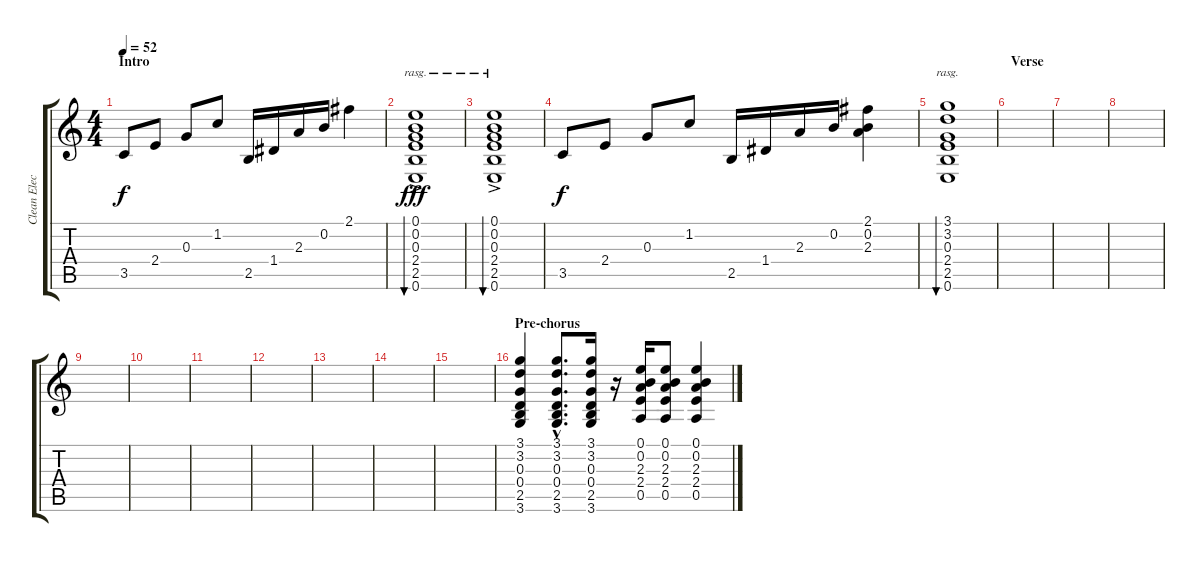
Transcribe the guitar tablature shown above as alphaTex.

\track ("Clean Electric" "Clean Elec") {instrument electricguitarjazz}
\staff {score tabs}
\tuning (E4 B3 G3 D3 A2 E2) {hide}
\ts (4 4)
\section ("" "Intro")
\tempo 52
\clef g2
\ks c
3.5.8{dy f instrument electricguitarjazz} 2.4.8 0.3.8 1.2.8 2.5.16 1.4.16 2.3.16 0.2.16 2.1.4 |
(0.1{ac} 0.2 0.3 2.4 2.5 0.6).1{bu 60 rasg ii dy fff} |
(0.1{ac} 0.2 0.3 2.4 2.5 0.6).1{bu 120 rasg ii} |
3.5.8{dy f} 2.4.8 0.3.8 1.2.8 2.5.16 1.4.16 2.3.16 0.2.16 (2.1 0.2 2.3).4 |
(3.1 3.2 0.3 2.4 2.5 0.6).1{bu 120 rasg ii} |
\section ("" "Verse")
|
|
|
|
|
|
|
|
|
|
\section ("" "Pre-chorus")
(3.1 3.2 0.3 0.4 2.5 3.6).4 (3.1{hac} 3.2{hac} 0.3{hac} 0.4{hac} 2.5{hac} 3.6{hac}).8{d} (3.1 3.2 0.3 0.4 2.5 3.6).16 r.16 (0.1 0.2 2.3 2.4 0.5).16 (0.1 0.2 2.3 2.4 0.5).8 (0.1 0.2 2.3 2.4 0.5).4
